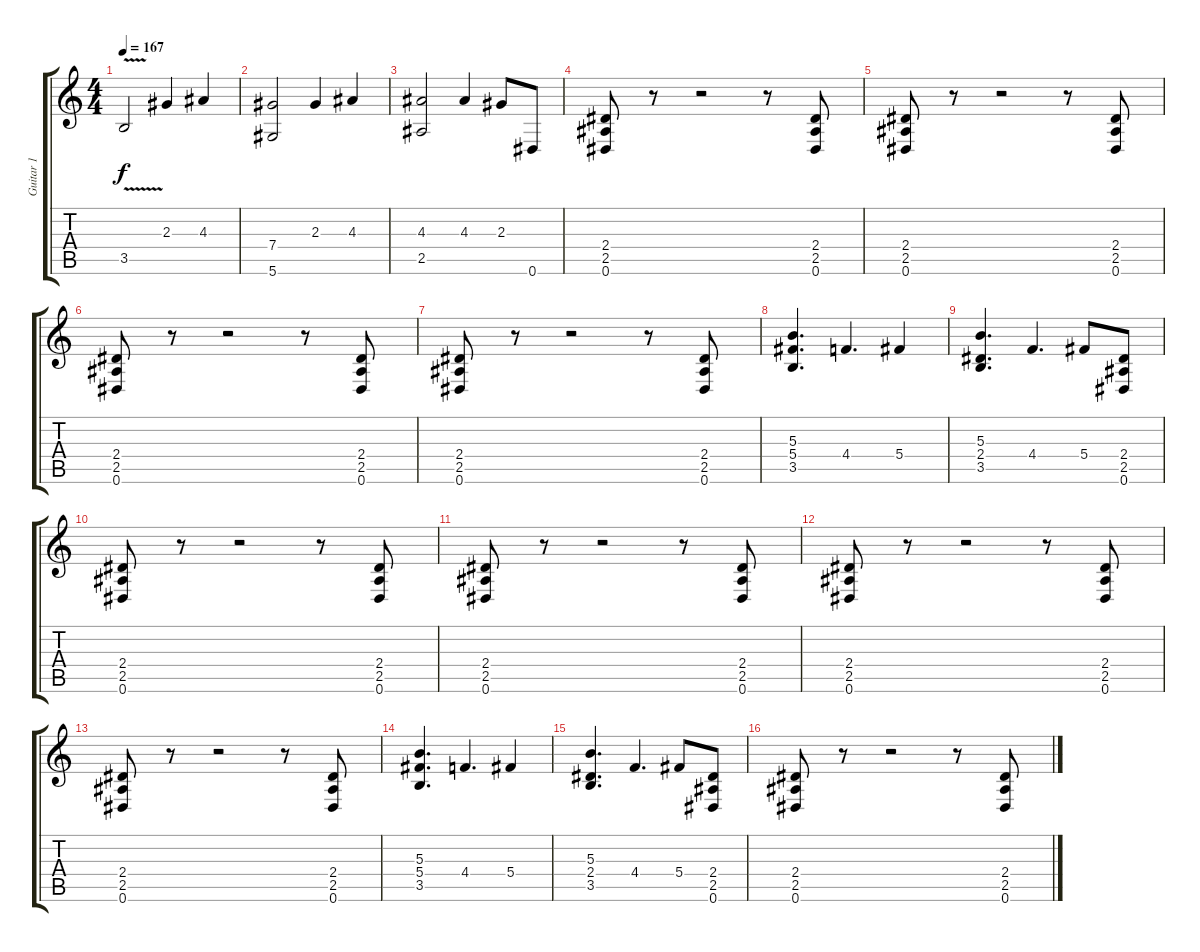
\track ("Guitar 1" "Guitar 1") {instrument distortionguitar}
\staff {score tabs}
\tuning (Eb4 Bb3 Gb3 Db3 Ab2 Eb2) {hide}
\ts (4 4)
\tempo 167
\clef g2
\ks c
3.5{v}.2{dy f} 2.3.4 4.3.4 |
(7.4 5.6).2 2.3.4 4.3.4 |
(4.3 2.5).2 4.3.4 2.3.8 0.6.8 |
(2.4 2.5 0.6).8 r.8 r.2 r.8 (2.4 2.5 0.6).8 |
(2.4 2.5 0.6).8 r.8 r.2 r.8 (2.4 2.5 0.6).8 |
(2.4 2.5 0.6).8 r.8 r.2 r.8 (2.4 2.5 0.6).8 |
(2.4 2.5 0.6).8 r.8 r.2 r.8 (2.4 2.5 0.6).8 |
(5.3 5.4 3.5).4{d} 4.4.4{d} 5.4.4 |
(5.3 2.4 3.5).4{d} 4.4.4{d} 5.4.8 (2.4 2.5 0.6).8 |
(2.4 2.5 0.6).8 r.8 r.2 r.8 (2.4 2.5 0.6).8 |
(2.4 2.5 0.6).8 r.8 r.2 r.8 (2.4 2.5 0.6).8 |
(2.4 2.5 0.6).8 r.8 r.2 r.8 (2.4 2.5 0.6).8 |
(2.4 2.5 0.6).8 r.8 r.2 r.8 (2.4 2.5 0.6).8 |
(5.3 5.4 3.5).4{d} 4.4.4{d} 5.4.4 |
(5.3 2.4 3.5).4{d} 4.4.4{d} 5.4.8 (2.4 2.5 0.6).8 |
(2.4 2.5 0.6).8 r.8 r.2 r.8 (2.4 2.5 0.6).8
